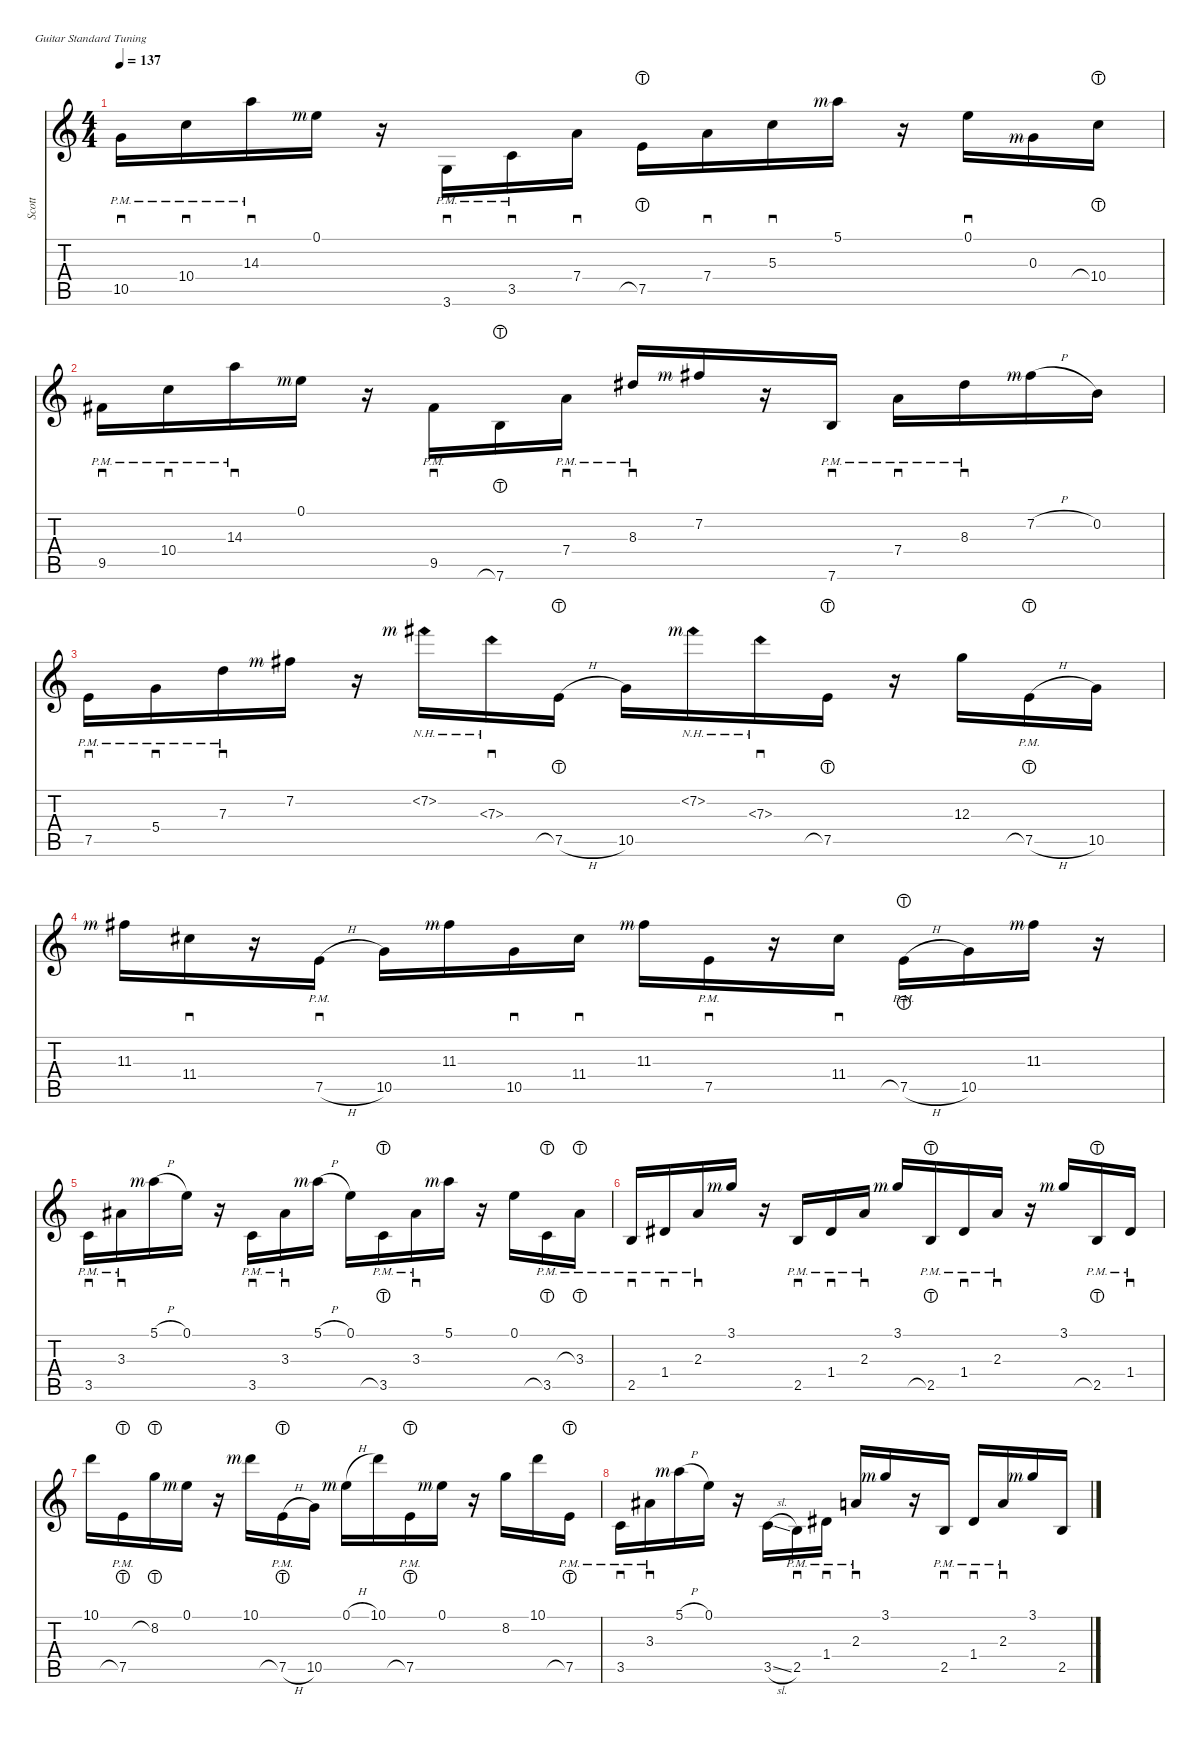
\defaultSystemsLayout 4
\hideDynamics
\bracketExtendMode nobrackets
\otherSystemsTrackNameOrientation horizontal
\track ("Nylon Guitar" "Scott") {instrument acousticguitarnylon}
\staff {score tabs}
\tuning (E4 B3 G3 D3 A2 E2)
\ts (4 4)
\scale
0.960694
\tempo 137
\accidentals auto
\clef g2
\ottava regular
\simile none
\ks c
10.5{pm}.16{sd dy mf beam Down} 10.4{pm}.16{sd beam Down} 14.3{pm}.16{sd beam Down} 0.1{rf 3}.16{beam Down} r.16{beam Down} 3.6{pm}.16{sd beam Up} 3.5{pm}.16{sd beam Up} 7.4.16{sd beam Up} 7.5{lht}.16{beam Down} 7.4.16{sd beam Down} 5.3.16{sd beam Down} 5.1{rf 3}.16{beam Down} r.16{beam Down} 0.1.16{sd beam Down} 0.3{rf 3}.16{beam Down} 10.4{lht}.16{beam Down} |
\scale
1.03931 9.5{pm acc #}.16{sd beam Down} 10.4{pm}.16{sd beam Down} 14.3{pm}.16{sd beam Down} 0.1{rf 3}.16{beam Down} r.16{beam Down} 9.5{pm acc #}.16{sd beam Up} 7.6{lht}.16{beam Up} 7.4{pm}.16{sd beam Up} 8.3{pm acc #}.16{sd beam Up} 7.2{rf 3 acc #}.16{beam Up} r.16{beam Up} 7.6{pm}.16{sd beam Up} 7.4{pm}.16{sd beam Down} 8.3{pm acc #}.16{sd beam Down} 7.2{h rf 3 acc #}.16{beam Down} 0.2.16{beam Down} |
\scale
1.01915 7.5{pm}.16{sd beam Down} 5.4{pm}.16{sd beam Down} 7.3{pm}.16{sd beam Down} 7.2{rf 3 acc #}.16{beam Down} r.16{beam Down} 7.2{nh rf 3 acc #}.16{beam Down} 7.3{nh}.16{sd beam Down} 7.5{h lht}.16{beam Down} 10.5.16{beam Down} 7.2{nh rf 3 acc #}.16{beam Down} 7.3{nh}.16{sd beam Down} 7.5{lht}.16{beam Down} r.16{beam Down} 12.3.16{beam Down} 7.5{h lht pm}.16{beam Down} 10.5.16{beam Down} |
\scale
0.980851 11.3{rf 3 acc #}.16{beam Down} 11.4{acc #}.16{sd beam Down} r.16{beam Down} 7.5{h pm}.16{sd beam Down} 10.5.16{beam Down} 11.3{rf 3 acc #}.16{beam Down} 10.5.16{sd beam Down} 11.4{acc #}.16{sd beam Down} 11.3{rf 3 acc #}.16{beam Down} 7.5{pm}.16{sd beam Down} r.16{beam Down} 11.4{acc #}.16{sd beam Down} 7.5{h lht pm}.16{beam Down} 10.5.16{beam Down} 11.3{rf 3 acc #}.16{beam Down} r.16{beam Down} |
\scale
1.01501 3.5{pm}.16{sd beam Down} 3.3{pm acc #}.16{sd beam Down} 5.1{h rf 3}.16{beam Down} 0.1.16{beam Down} r.16{beam Down} 3.5{pm}.16{sd beam Down} 3.3{pm acc #}.16{sd beam Down} 5.1{h rf 3}.16{beam Down} 0.1.16{beam Down} 3.5{lht pm}.16{beam Down} 3.3{pm acc #}.16{sd beam Down} 5.1{rf 3}.16{beam Down} r.16{beam Down} 0.1.16{beam Up} 3.5{lht pm}.16{beam Up} 3.3{lht pm acc #}.16{beam Up} |
\scale
0.984995 2.5{pm}.16{sd beam Up} 1.4{pm acc #}.16{sd beam Up} 2.3{pm}.16{sd beam Up} 3.1{rf 3}.16{beam Up} r.16{beam Up} 2.5{pm}.16{sd beam Up} 1.4{pm acc #}.16{sd beam Up} 2.3{pm}.16{sd beam Up} 3.1{rf 3}.16{beam Up} 2.5{lht pm}.16{beam Up} 1.4{pm acc #}.16{sd beam Up} 2.3{pm}.16{sd beam Up} r.16{beam Up} 3.1{rf 3}.16{beam Up} 2.5{lht pm}.16{beam Up} 1.4{pm acc #}.16{sd beam Up} |
10.1.16{beam Down} 7.5{lht pm}.16{beam Down} 8.2{lht}.16{beam Down} 0.1{rf 3}.16{beam Down} r.16{beam Down} 10.1{rf 3}.16{beam Down} 7.5{h lht pm}.16{beam Down} 10.5.16{beam Down} 0.1{h rf 3}.16{beam Down} 10.1.16{beam Down} 7.5{lht pm}.16{beam Down} 0.1{rf 3}.16{beam Down} r.16{beam Down} 8.2.16{beam Down} 10.1.16{beam Down} 7.5{lht pm}.16{beam Down} |
3.5{pm}.16{sd beam Down} 3.3{pm acc #}.16{sd beam Down} 5.1{h rf 3}.16{beam Down} 0.1.16{beam Down} r.16{beam Down} 3.5{sl}.16{beam Up} 2.5{pm}.16{sd beam Up} 1.4{pm acc #}.16{sd beam Up} 2.3{pm}.16{sd beam Up} 3.1{rf 3}.16{beam Up} r.16{beam Up} 2.5{pm}.16{sd beam Up} 1.4{pm acc #}.16{sd beam Up} 2.3{pm}.16{sd beam Up} 3.1{rf 3}.16{beam Up} 2.5.16{beam Up}
